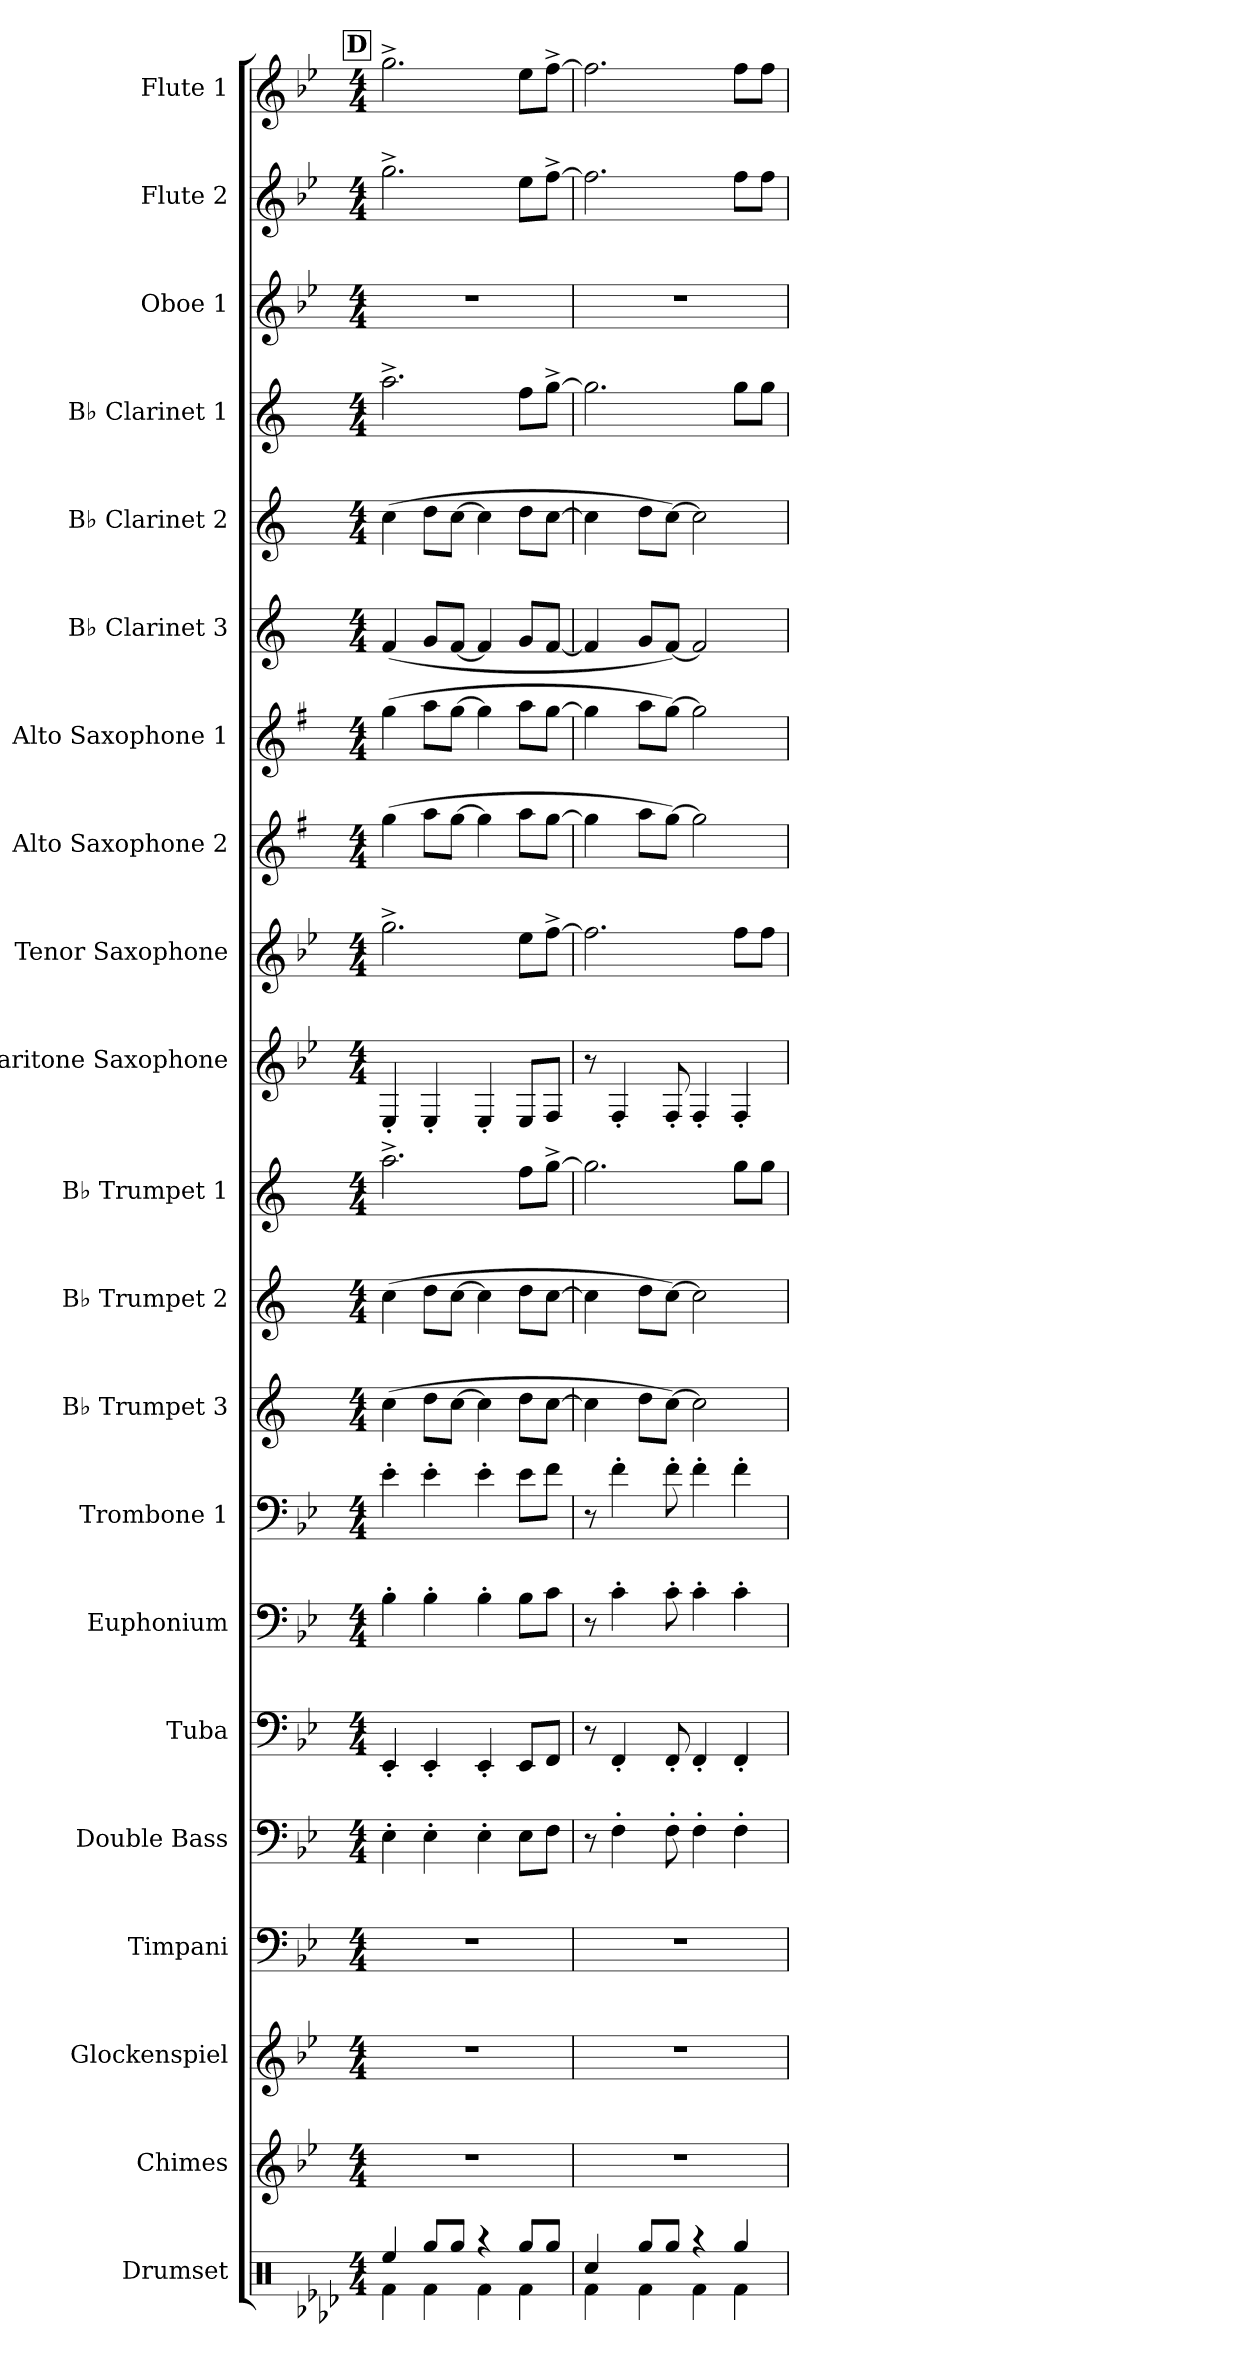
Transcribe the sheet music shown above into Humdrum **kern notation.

**kern	**kern	**kern	**kern	**kern	**kern	**kern	**kern	**kern	**kern	**kern	**kern	**kern	**kern	**kern	**kern	**kern	**kern	**kern	**kern	**kern
*part21	*part20	*part19	*part18	*part17	*part16	*part15	*part14	*part13	*part12	*part11	*part10	*part9	*part8	*part7	*part6	*part5	*part4	*part3	*part2	*part1
*staff21	*staff20	*staff19	*staff18	*staff17	*staff16	*staff15	*staff14	*staff13	*staff12	*staff11	*staff10	*staff9	*staff8	*staff7	*staff6	*staff5	*staff4	*staff3	*staff2	*staff1
*I"Drumset	*I"Chimes	*I"Glockenspiel	*I"Timpani	*I"Double Bass	*I"Tuba	*I"Euphonium	*I"Trombone 1	*I"B♭ Trumpet 3	*I"B♭ Trumpet 2	*I"B♭ Trumpet 1	*I"Baritone Saxophone	*I"Tenor Saxophone	*I"Alto Saxophone 2	*I"Alto Saxophone 1	*I"B♭ Clarinet 3	*I"B♭ Clarinet 2	*I"B♭ Clarinet 1	*I"Oboe 1	*I"Flute 2	*I"Flute 1
*I'D. Set	*I'Cme.	*I'Glk.	*I'Timp.	*I'Db.	*I'Tba.	*I'Euph.	*I'Tbn. 1	*I'B♭ Tpt. 3	*I'B♭ Tpt. 2	*I'B♭ Tpt. 1	*I'Bar. Sax.	*I'T. Sax.	*I'A. Sax. 2	*I'A. Sax. 1	*I'B♭ Cl. 3	*I'B♭ Cl. 2	*I'B♭ Cl. 1	*I'Ob. 1	*I'Fl. 2	*I'Fl. 1
*clefX	*clefG2	*clefG2	*clefF4	*clefF4	*clefF4	*clefF4	*clefF4	*clefG2	*clefG2	*clefG2	*clefG2	*clefG2	*clefG2	*clefG2	*clefG2	*clefG2	*clefG2	*clefG2	*clefG2	*clefG2
*	*	*ITrd-14c-24	*	*ITrd7c12	*	*	*	*ITrd1c2	*ITrd1c2	*ITrd1c2	*ITrd12c21	*ITrd8c14	*ITrd5c9	*ITrd5c9	*ITrd1c2	*ITrd1c2	*ITrd1c2	*	*	*
*k[b-e-a-d-]	*k[b-e-]	*k[b-e-]	*k[b-e-]	*k[b-e-]	*k[b-e-]	*k[b-e-]	*k[b-e-]	*k[b-e-]	*k[b-e-]	*k[b-e-]	*k[b-e-]	*k[b-e-]	*k[b-e-]	*k[b-e-]	*k[b-e-]	*k[b-e-]	*k[b-e-]	*k[b-e-]	*k[b-e-]	*k[b-e-]
*M4/4	*M4/4	*M4/4	*M4/4	*M4/4	*M4/4	*M4/4	*M4/4	*M4/4	*M4/4	*M4/4	*M4/4	*M4/4	*M4/4	*M4/4	*M4/4	*M4/4	*M4/4	*M4/4	*M4/4	*M4/4
!!LO:REH:place=s1:a:B:fs=14:t=D
=35	=35	=35	=35	=35	=35	=35	=35	=35	=35	=35	=35	=35	=35	=35	=35	=35	=35	=35	=35	=35
*^	*	*	*	*	*	*	*	*	*	*	*	*	*	*	*	*	*	*	*	*
4Ree/	4Rf\	1r	1r	1r	4EE-'\	4EE-'/	4B-'\	4e-'\	(>4b-\	(>4b-\	2.gg^\	4EE-'/	2.g^\	(>4b-\	(>4b-\	(>4e-/	(>4b-\	2.gg^\	1r	2.gg^\	2.gg^\
8Rgg/L	4Rf\	.	.	.	4EE-'\	4EE-'/	4B-'\	4e-'\	8cc\L	8cc\L	.	4EE-'/	.	8cc\L	8cc\L	8f/L	8cc\L	.	.	.	.
8Rgg/J	.	.	.	.	.	.	.	.	[8b-\J	[8b-\J	.	.	.	[8b-\J	[8b-\J	[8e-/J	[8b-\J	.	.	.	.
4r	4Rf\	.	.	.	4EE-'\	4EE-'/	4B-'\	4e-'\	4b-\]	4b-\]	.	4EE-'/	.	4b-\]	4b-\]	4e-/]	4b-\]	.	.	.	.
8Rgg/L	4Rf\	.	.	.	8EE-\L	8EE-/L	8B-\L	8e-\L	8cc\L	8cc\L	8ee-\L	8EE-/L	8e-\L	8cc\L	8cc\L	8f/L	8cc\L	8ee-\L	.	8ee-\L	8ee-\L
8Rgg/J	.	.	.	.	8FF\J	8FF/J	8c\J	8f\J	[8b-\J	[8b-\J	[8ff^\J	8FF/J	[8f^\J	[8b-\J	[8b-\J	[8e-/J	[8b-\J	[8ff^\J	.	[8ff^\J	[8ff^\J
=36	=36	=36	=36	=36	=36	=36	=36	=36	=36	=36	=36	=36	=36	=36	=36	=36	=36	=36	=36	=36	=36
4Rcc/	4Rf\	1r	1r	1r	8r	8r	8r	8r	4b-\]	4b-\]	2.ff\]	8r	2.f\]	4b-\]	4b-\]	4e-/]	4b-\]	2.ff\]	1r	2.ff\]	2.ff\]
.	.	.	.	.	4FF'\	4FF'/	4c'\	4f'\	.	.	.	4FF'/	.	.	.	.	.	.	.	.	.
8Rgg/L	4Rf\	.	.	.	.	.	.	.	8cc\L	8cc\L	.	.	.	8cc\L	8cc\L	8f/L	8cc\L	.	.	.	.
8Rgg/J	.	.	.	.	8FF'\	8FF'/	8c'\	8f'\	[8b-\J)	[8b-\J)	.	8FF'/	.	[8b-\J)	[8b-\J)	[8e-/J)	[8b-\J)	.	.	.	.
4r	4Rf\	.	.	.	4FF'\	4FF'/	4c'\	4f'\	2b-\]	2b-\]	.	4FF'/	.	2b-\]	2b-\]	2e-/]	2b-\]	.	.	.	.
4Rgg/	4Rf\	.	.	.	4FF'\	4FF'/	4c'\	4f'\	.	.	8ff\L	4FF'/	8f\L	.	.	.	.	8ff\L	.	8ff\L	8ff\L
.	.	.	.	.	.	.	.	.	.	.	8ff\J	.	8f\J	.	.	.	.	8ff\J	.	8ff\J	8ff\J
*v	*v	*	*	*	*	*	*	*	*	*	*	*	*	*	*	*	*	*	*	*	*
=	=	=	=	=	=	=	=	=	=	=	=	=	=	=	=	=	=	=	=	=
*-	*-	*-	*-	*-	*-	*-	*-	*-	*-	*-	*-	*-	*-	*-	*-	*-	*-	*-	*-	*-
